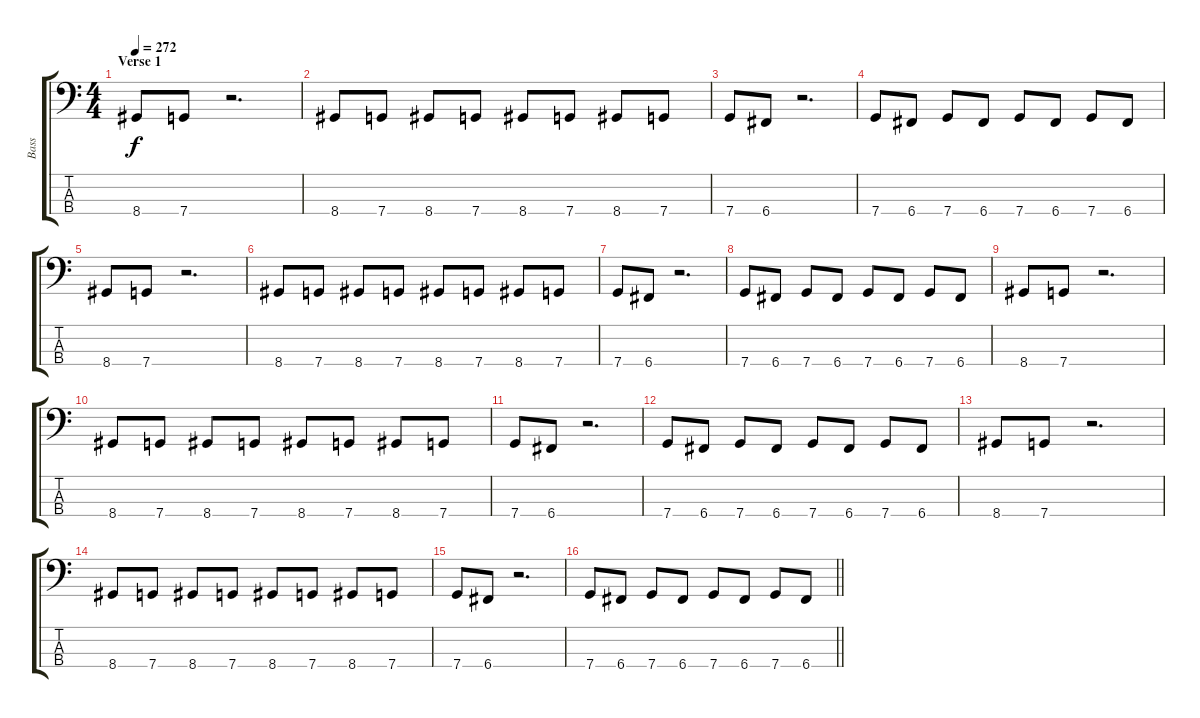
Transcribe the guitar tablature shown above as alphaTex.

\track ("Bass" "Bass") {instrument electricbasspick}
\staff {score tabs}
\tuning (F2 C2 G1 C1) {hide}
\ts (4 4)
\section ("" "Verse 1")
\tempo 272
\clef f4
\ks c
8.4.8{dy f} 7.4.8 r.2{d} |
8.4.8 7.4.8 8.4.8 7.4.8 8.4.8 7.4.8 8.4.8 7.4.8 |
7.4.8 6.4.8 r.2{d} |
7.4.8 6.4.8 7.4.8 6.4.8 7.4.8 6.4.8 7.4.8 6.4.8 |
8.4.8 7.4.8 r.2{d} |
8.4.8 7.4.8 8.4.8 7.4.8 8.4.8 7.4.8 8.4.8 7.4.8 |
7.4.8 6.4.8 r.2{d} |
7.4.8 6.4.8 7.4.8 6.4.8 7.4.8 6.4.8 7.4.8 6.4.8 |
8.4.8 7.4.8 r.2{d} |
8.4.8 7.4.8 8.4.8 7.4.8 8.4.8 7.4.8 8.4.8 7.4.8 |
7.4.8 6.4.8 r.2{d} |
7.4.8 6.4.8 7.4.8 6.4.8 7.4.8 6.4.8 7.4.8 6.4.8 |
8.4.8 7.4.8 r.2{d} |
8.4.8 7.4.8 8.4.8 7.4.8 8.4.8 7.4.8 8.4.8 7.4.8 |
7.4.8 6.4.8 r.2{d} |
\barLineRight lightlight
7.4.8 6.4.8 7.4.8 6.4.8 7.4.8 6.4.8 7.4.8 6.4.8
